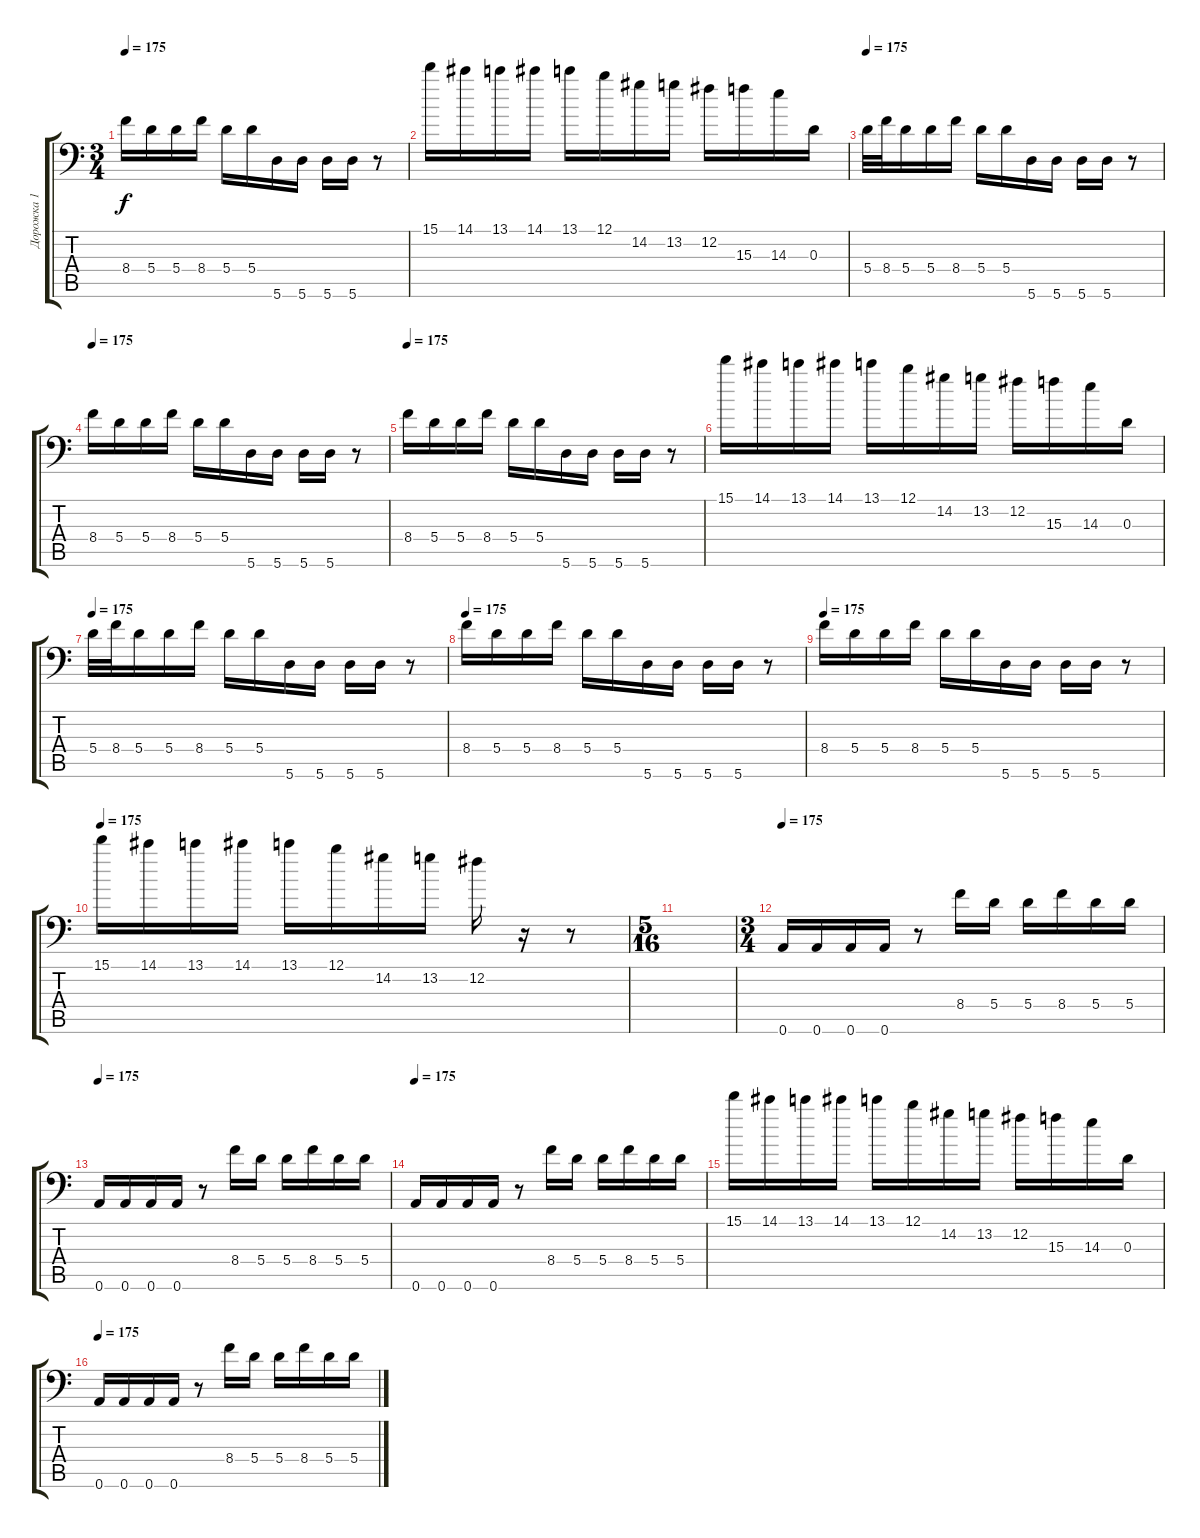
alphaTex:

\track ("Дорожка 1" "Дорожка 1") {instrument distortionguitar}
\staff {score tabs}
\tuning (B3 Gb3 D3 A2 E2 A1) {hide}
\ts (3 4)
\tempo 175
\clef f4
\ks c
8.4.16{dy f} 5.4.16 5.4.16 8.4.16 5.4.16 5.4.16 5.6.16 5.6.16 5.6.16 5.6.16 r.8 |
15.1.16 14.1.16 13.1.16 14.1.16 13.1.16 12.1.16 14.2.16 13.2.16 12.2.16 15.3.16 14.3.16 0.3.16 |
\tempo 175
5.4.32 8.4.32 5.4.16 5.4.16 8.4.16 5.4.16 5.4.16 5.6.16 5.6.16 5.6.16 5.6.16 r.8 |
\tempo 175
8.4.16 5.4.16 5.4.16 8.4.16 5.4.16 5.4.16 5.6.16 5.6.16 5.6.16 5.6.16 r.8 |
\tempo 175
8.4.16 5.4.16 5.4.16 8.4.16 5.4.16 5.4.16 5.6.16 5.6.16 5.6.16 5.6.16 r.8 |
15.1.16 14.1.16 13.1.16 14.1.16 13.1.16 12.1.16 14.2.16 13.2.16 12.2.16 15.3.16 14.3.16 0.3.16 |
\tempo 175
5.4.32 8.4.32 5.4.16 5.4.16 8.4.16 5.4.16 5.4.16 5.6.16 5.6.16 5.6.16 5.6.16 r.8 |
\tempo 175
8.4.16 5.4.16 5.4.16 8.4.16 5.4.16 5.4.16 5.6.16 5.6.16 5.6.16 5.6.16 r.8 |
\tempo 175
8.4.16 5.4.16 5.4.16 8.4.16 5.4.16 5.4.16 5.6.16 5.6.16 5.6.16 5.6.16 r.8 |
\tempo 175
15.1.16 14.1.16 13.1.16 14.1.16 13.1.16 12.1.16 14.2.16 13.2.16 12.2.16 r.16 r.8 |
\ts (5 16)
|
\ts (3 4)
\tempo 175
0.6.16 0.6.16 0.6.16 0.6.16 r.8 8.4.16 5.4.16 5.4.16 8.4.16 5.4.16 5.4.16 |
\tempo 175
0.6.16 0.6.16 0.6.16 0.6.16 r.8 8.4.16 5.4.16 5.4.16 8.4.16 5.4.16 5.4.16 |
\tempo 175
0.6.16 0.6.16 0.6.16 0.6.16 r.8 8.4.16 5.4.16 5.4.16 8.4.16 5.4.16 5.4.16 |
15.1.16 14.1.16 13.1.16 14.1.16 13.1.16 12.1.16 14.2.16 13.2.16 12.2.16 15.3.16 14.3.16 0.3.16 |
\tempo 175
0.6.16 0.6.16 0.6.16 0.6.16 r.8 8.4.16 5.4.16 5.4.16 8.4.16 5.4.16 5.4.16
